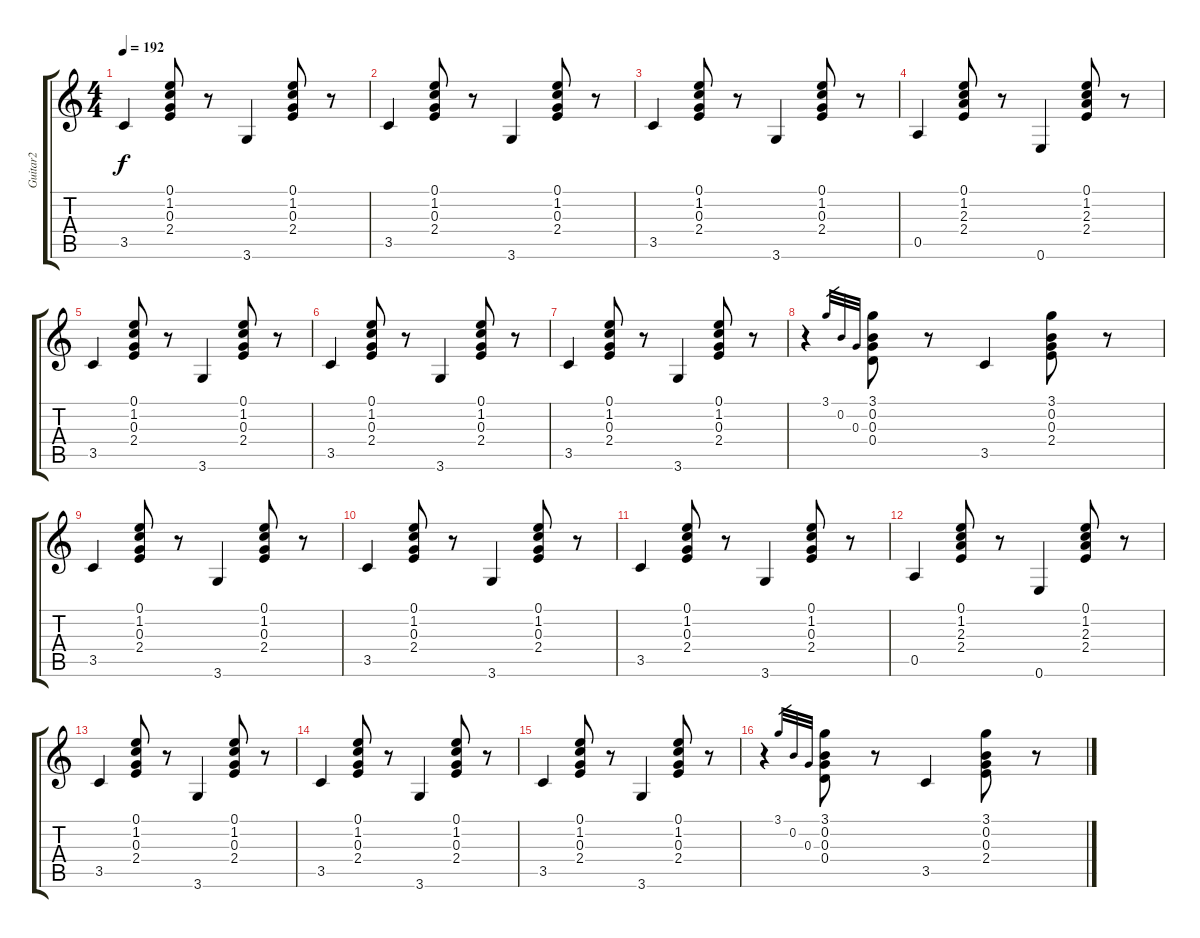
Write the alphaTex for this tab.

\track ("Guitar2" "Guitar2") {instrument acousticguitarsteel}
\staff {score tabs}
\tuning (E4 B3 G3 D3 A2 E2) {hide}
\ts (4 4)
\tempo 192
\clef g2
\ks c
3.5.4{dy f} (0.1 1.2 0.3 2.4).8 r.8 3.6.4 (0.1 1.2 0.3 2.4).8 r.8 |
3.5.4 (0.1 1.2 0.3 2.4).8 r.8 3.6.4 (0.1 1.2 0.3 2.4).8 r.8 |
3.5.4 (0.1 1.2 0.3 2.4).8 r.8 3.6.4 (0.1 1.2 0.3 2.4).8 r.8 |
0.5.4 (0.1 1.2 2.3 2.4).8 r.8 0.6.4 (0.1 1.2 2.3 2.4).8 r.8 |
3.5.4 (0.1 1.2 0.3 2.4).8 r.8 3.6.4 (0.1 1.2 0.3 2.4).8 r.8 |
3.5.4 (0.1 1.2 0.3 2.4).8 r.8 3.6.4 (0.1 1.2 0.3 2.4).8 r.8 |
3.5.4 (0.1 1.2 0.3 2.4).8 r.8 3.6.4 (0.1 1.2 0.3 2.4).8 r.8 |
r.4 3.1.32{gr} 0.2.32{gr} 0.3.32{gr} (3.1 0.2 0.3 0.4).8 r.8 3.5.4 (3.1 0.2 0.3 2.4).8 r.8 |
3.5.4 (0.1 1.2 0.3 2.4).8 r.8 3.6.4 (0.1 1.2 0.3 2.4).8 r.8 |
3.5.4 (0.1 1.2 0.3 2.4).8 r.8 3.6.4 (0.1 1.2 0.3 2.4).8 r.8 |
3.5.4 (0.1 1.2 0.3 2.4).8 r.8 3.6.4 (0.1 1.2 0.3 2.4).8 r.8 |
0.5.4 (0.1 1.2 2.3 2.4).8 r.8 0.6.4 (0.1 1.2 2.3 2.4).8 r.8 |
3.5.4 (0.1 1.2 0.3 2.4).8 r.8 3.6.4 (0.1 1.2 0.3 2.4).8 r.8 |
3.5.4 (0.1 1.2 0.3 2.4).8 r.8 3.6.4 (0.1 1.2 0.3 2.4).8 r.8 |
3.5.4 (0.1 1.2 0.3 2.4).8 r.8 3.6.4 (0.1 1.2 0.3 2.4).8 r.8 |
r.4 3.1.32{gr} 0.2.32{gr} 0.3.32{gr} (3.1 0.2 0.3 0.4).8 r.8 3.5.4 (3.1 0.2 0.3 2.4).8 r.8
